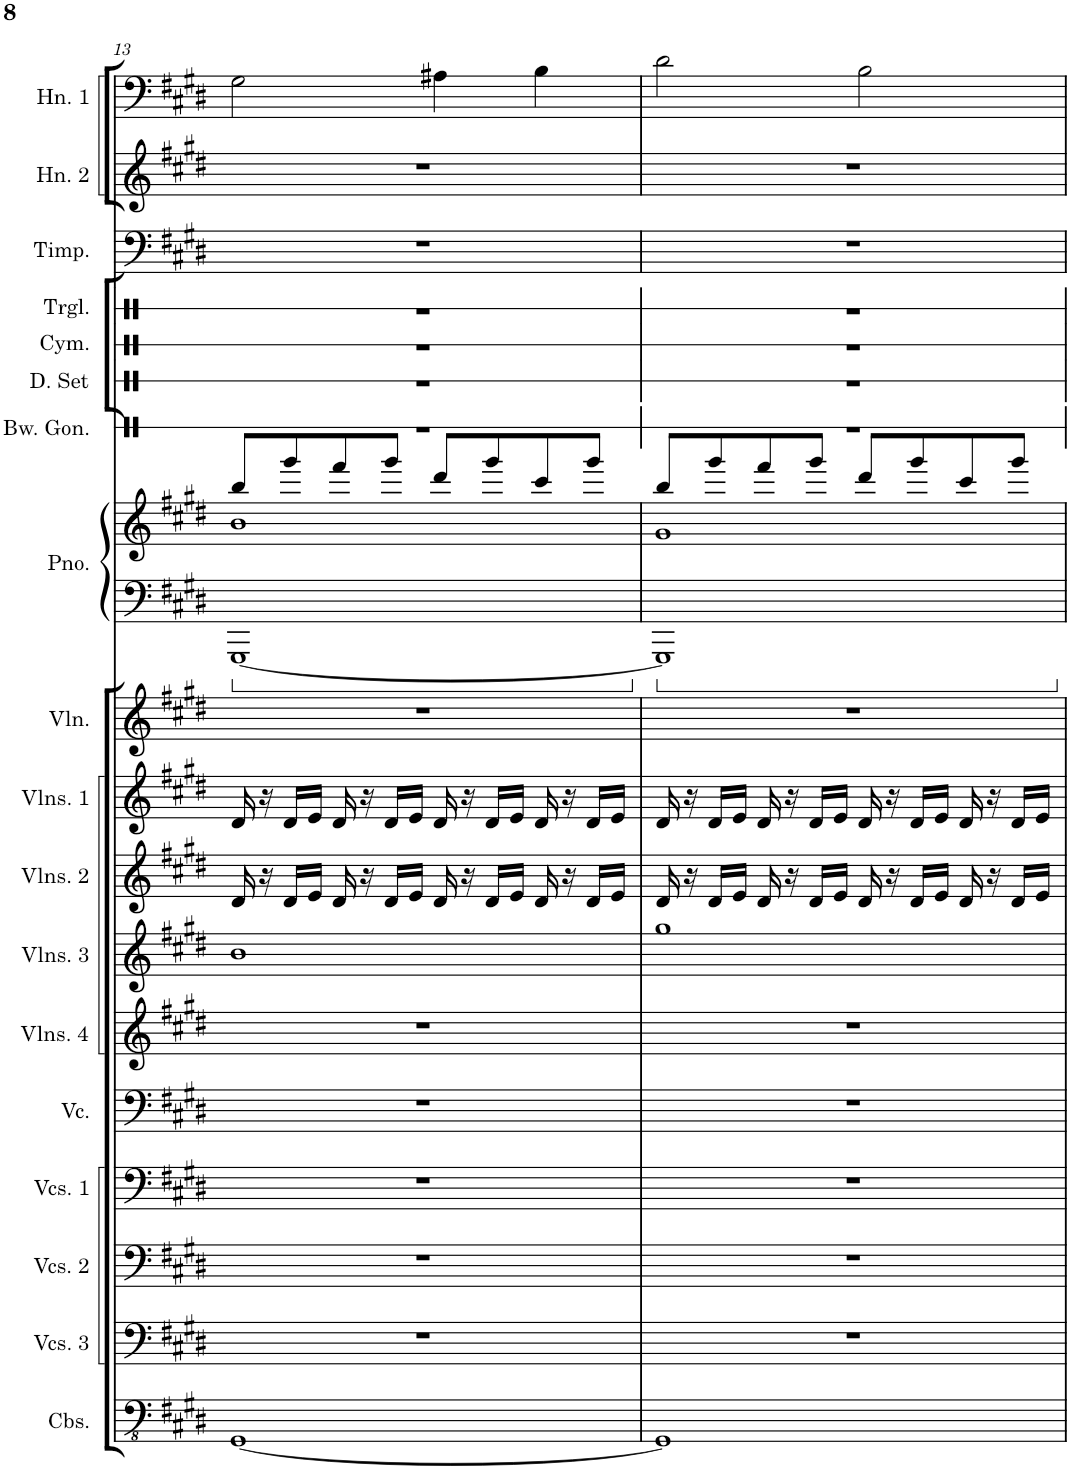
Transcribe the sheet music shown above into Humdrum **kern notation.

**kern	**kern	**kern	**kern	**kern	**kern	**kern	**kern	**kern	**kern	**kern	**kern	**kern	**kern	**kern	**kern	**kern
*part16	*part15	*part14	*part13	*part12	*part11	*part10	*part9	*part8	*part7	*part6	*part6	*part5	*part4	*part3	*part2	*part1
*staff17	*staff16	*staff15	*staff14	*staff13	*staff12	*staff11	*staff10	*staff9	*staff8	*staff7	*staff6	*staff5	*staff4	*staff3	*staff2	*staff1
*I"Contrabasses	*I"Violoncellos 3	*I"Violoncellos 2	*I"Violoncellos 1	*I"Violoncello	*I"Violins 4	*I"Violins 3	*I"Violins 2	*I"Violins 1	*I"Violin	*I"Piano	*	*I"Bowl Gongs	*I"Triangle	*I"Timpani	*I"Horn 2	*I"Horn 1
*I'Cbs.	*I'Vcs. 3	*I'Vcs. 2	*I'Vcs. 1	*I'Vc.	*I'Vlns. 4	*I'Vlns. 3	*I'Vlns. 2	*I'Vlns. 1	*I'Vln.	*I'Pno.	*	*I'Bw. Gon.	*I'Trgl.	*I'Timp.	*I'Hn. 2	*I'Hn. 1
!!LO:PB:g=z
*clefFv4	*clefF4	*clefF4	*clefF4	*clefF4	*clefG2	*clefG2	*clefG2	*clefG2	*clefG2	*clefF4	*clefG2	*clefX	*clefX	*clefF4	*clefG2	*clefF4
*	*	*	*	*	*	*	*	*	*	*	*	*	*	*	*ITrd4c7	*ITrd4c7
*k[f#c#g#d#]	*k[f#c#g#d#]	*k[f#c#g#d#]	*k[f#c#g#d#]	*k[f#c#g#d#]	*k[f#c#g#d#]	*k[f#c#g#d#]	*k[f#c#g#d#]	*k[f#c#g#d#]	*k[f#c#g#d#]	*k[f#c#g#d#]	*k[f#c#g#d#]	*k[]	*k[]	*k[f#c#g#d#]	*k[f#c#g#d#]	*k[f#c#g#d#]
*M4/4	*M4/4	*M4/4	*M4/4	*M4/4	*M4/4	*M4/4	*M4/4	*M4/4	*M4/4	*M4/4	*M4/4	*M4/4	*M4/4	*M4/4	*M4/4	*M4/4
=13	=13	=13	=13	=13	=13	=13	=13	=13	=13	=13	=13	=13	=13	=13	=13	=13
*	*	*	*	*	*	*	*	*	*	*	*^	*	*	*	*	*
[1GGG#	1r	1r	1r	1r	1r	1b	16d#/	16d#/	1r	[1GGG#	8bb/L	1b	1r	1r	1r	1r	2G#\
.	.	.	.	.	.	.	16r	16r	.	.	.	.	.	.	.	.	.
.	.	.	.	.	.	.	16d#/LL	16d#/LL	.	.	8ggg#/	.	.	.	.	.	.
.	.	.	.	.	.	.	16e/JJ	16e/JJ	.	.	.	.	.	.	.	.	.
.	.	.	.	.	.	.	16d#/	16d#/	.	.	8fff#/	.	.	.	.	.	.
.	.	.	.	.	.	.	16r	16r	.	.	.	.	.	.	.	.	.
.	.	.	.	.	.	.	16d#/LL	16d#/LL	.	.	8ggg#/J	.	.	.	.	.	.
.	.	.	.	.	.	.	16e/JJ	16e/JJ	.	.	.	.	.	.	.	.	.
.	.	.	.	.	.	.	16d#/	16d#/	.	.	8ddd#/L	.	.	.	.	.	4A#X\
.	.	.	.	.	.	.	16r	16r	.	.	.	.	.	.	.	.	.
.	.	.	.	.	.	.	16d#/LL	16d#/LL	.	.	8ggg#/	.	.	.	.	.	.
.	.	.	.	.	.	.	16e/JJ	16e/JJ	.	.	.	.	.	.	.	.	.
.	.	.	.	.	.	.	16d#/	16d#/	.	.	8ccc#/	.	.	.	.	.	4B\
.	.	.	.	.	.	.	16r	16r	.	.	.	.	.	.	.	.	.
.	.	.	.	.	.	.	16d#/LL	16d#/LL	.	.	8ggg#/J	.	.	.	.	.	.
.	.	.	.	.	.	.	16e/JJ	16e/JJ	.	.	.	.	.	.	.	.	.
=14	=14	=14	=14	=14	=14	=14	=14	=14	=14	=14	=14	=14	=14	=14	=14	=14	=14
1GGG#]	1r	1r	1r	1r	1r	1gg#	16d#/	16d#/	1r	1GGG#]	8bb/L	1g#	1r	1r	1r	1r	2d#\
.	.	.	.	.	.	.	16r	16r	.	.	.	.	.	.	.	.	.
.	.	.	.	.	.	.	16d#/LL	16d#/LL	.	.	8ggg#/	.	.	.	.	.	.
.	.	.	.	.	.	.	16e/JJ	16e/JJ	.	.	.	.	.	.	.	.	.
.	.	.	.	.	.	.	16d#/	16d#/	.	.	8fff#/	.	.	.	.	.	.
.	.	.	.	.	.	.	16r	16r	.	.	.	.	.	.	.	.	.
.	.	.	.	.	.	.	16d#/LL	16d#/LL	.	.	8ggg#/J	.	.	.	.	.	.
.	.	.	.	.	.	.	16e/JJ	16e/JJ	.	.	.	.	.	.	.	.	.
.	.	.	.	.	.	.	16d#/	16d#/	.	.	8ddd#/L	.	.	.	.	.	2B\
.	.	.	.	.	.	.	16r	16r	.	.	.	.	.	.	.	.	.
.	.	.	.	.	.	.	16d#/LL	16d#/LL	.	.	8ggg#/	.	.	.	.	.	.
.	.	.	.	.	.	.	16e/JJ	16e/JJ	.	.	.	.	.	.	.	.	.
.	.	.	.	.	.	.	16d#/	16d#/	.	.	8ccc#/	.	.	.	.	.	.
.	.	.	.	.	.	.	16r	16r	.	.	.	.	.	.	.	.	.
.	.	.	.	.	.	.	16d#/LL	16d#/LL	.	.	8ggg#/J	.	.	.	.	.	.
.	.	.	.	.	.	.	16e/JJ	16e/JJ	.	.	.	.	.	.	.	.	.
*	*	*	*	*	*	*	*	*	*	*	*v	*v	*	*	*	*	*
=	=	=	=	=	=	=	=	=	=	=	=	=	=	=	=	=
*-	*-	*-	*-	*-	*-	*-	*-	*-	*-	*-	*-	*-	*-	*-	*-	*-
